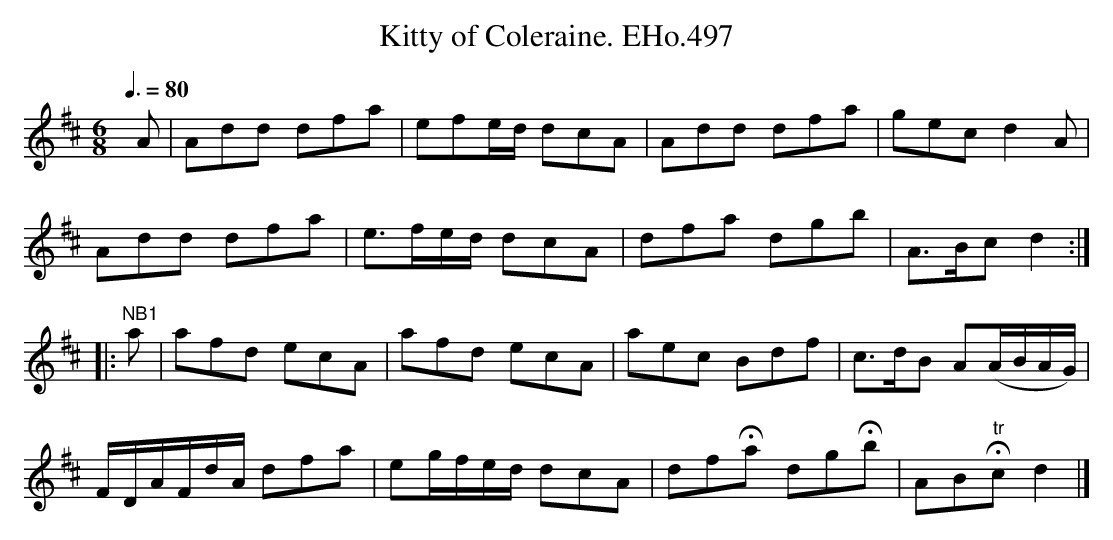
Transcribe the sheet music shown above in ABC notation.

X:1
T:Kitty of Coleraine. EHo.497
M:6/8
L:1/8
Q:3/8=80
K:D
yA | Add dfa | efe/d/ dcA | Add dfa | gec d2A |
Add dfa | e3/f/e/d/ dcA | dfa dgb | A>Bc d2 :|
|: "NB1"a | afd ecA | afd ecA | aec Bdf | c>dB A(A/B/A/G/) |
F/D/A/F/d/A/ dfa | eg/f/e/d/ dcA | df!fermata!a dg!fermata!b | AB!fermata!"tr"c d2 |]
